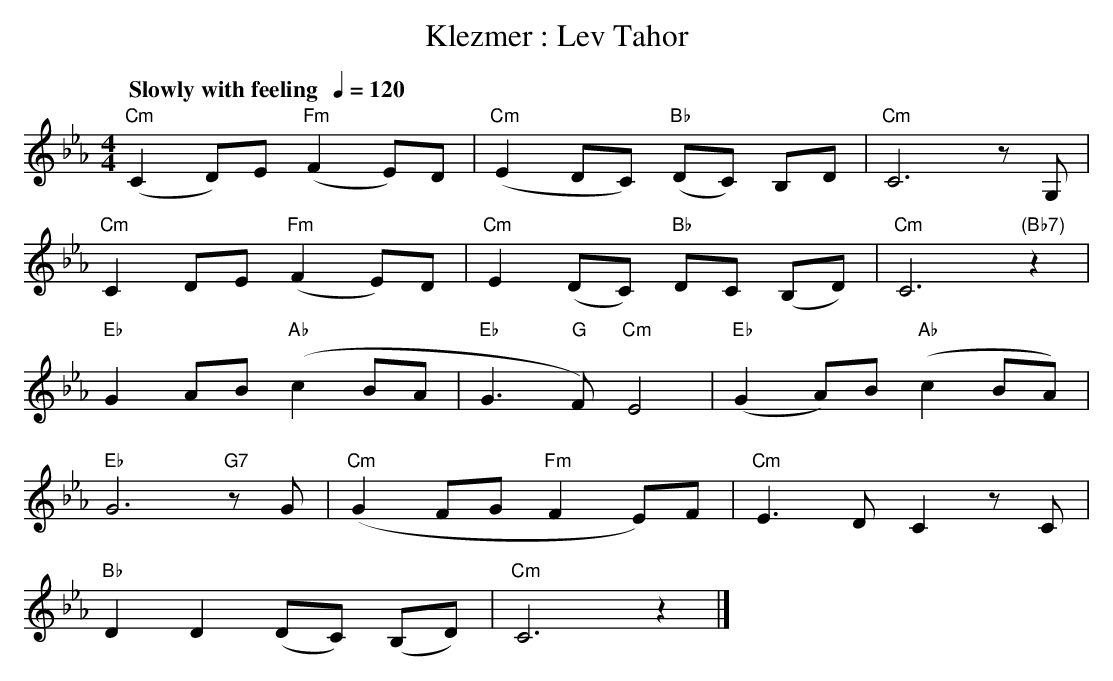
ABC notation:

X:1
T:Klezmer : Lev Tahor
M:4/4
L:1/8
Q:"Slowly with feeling  " 1/4=120
K:Cm
"Cm"(C2 D)E "Fm"(F2 E)D | "Cm"(E2 DC) "Bb"(DC) B,D | "Cm"C6 zG, |
"Cm"C2 DE "Fm"(F2 E)D | "Cm"E2 (DC) "Bb"DC (B,D) | "Cm"C6 "(Bb7)"z2 |
"Eb"G2 AB "Ab"(c2 BA | "Eb"G3 "G"F) "Cm"E4 | "Eb"(G2 A)B "Ab"(c2 BA) |
"Eb"G6 "G7"zG | "Cm"(G2 FG "Fm"F2 E)F | "Cm"E3 D C2 zC |
"Bb"D2 D2 (DC) (B,D) | "Cm"C6 z2 |]
